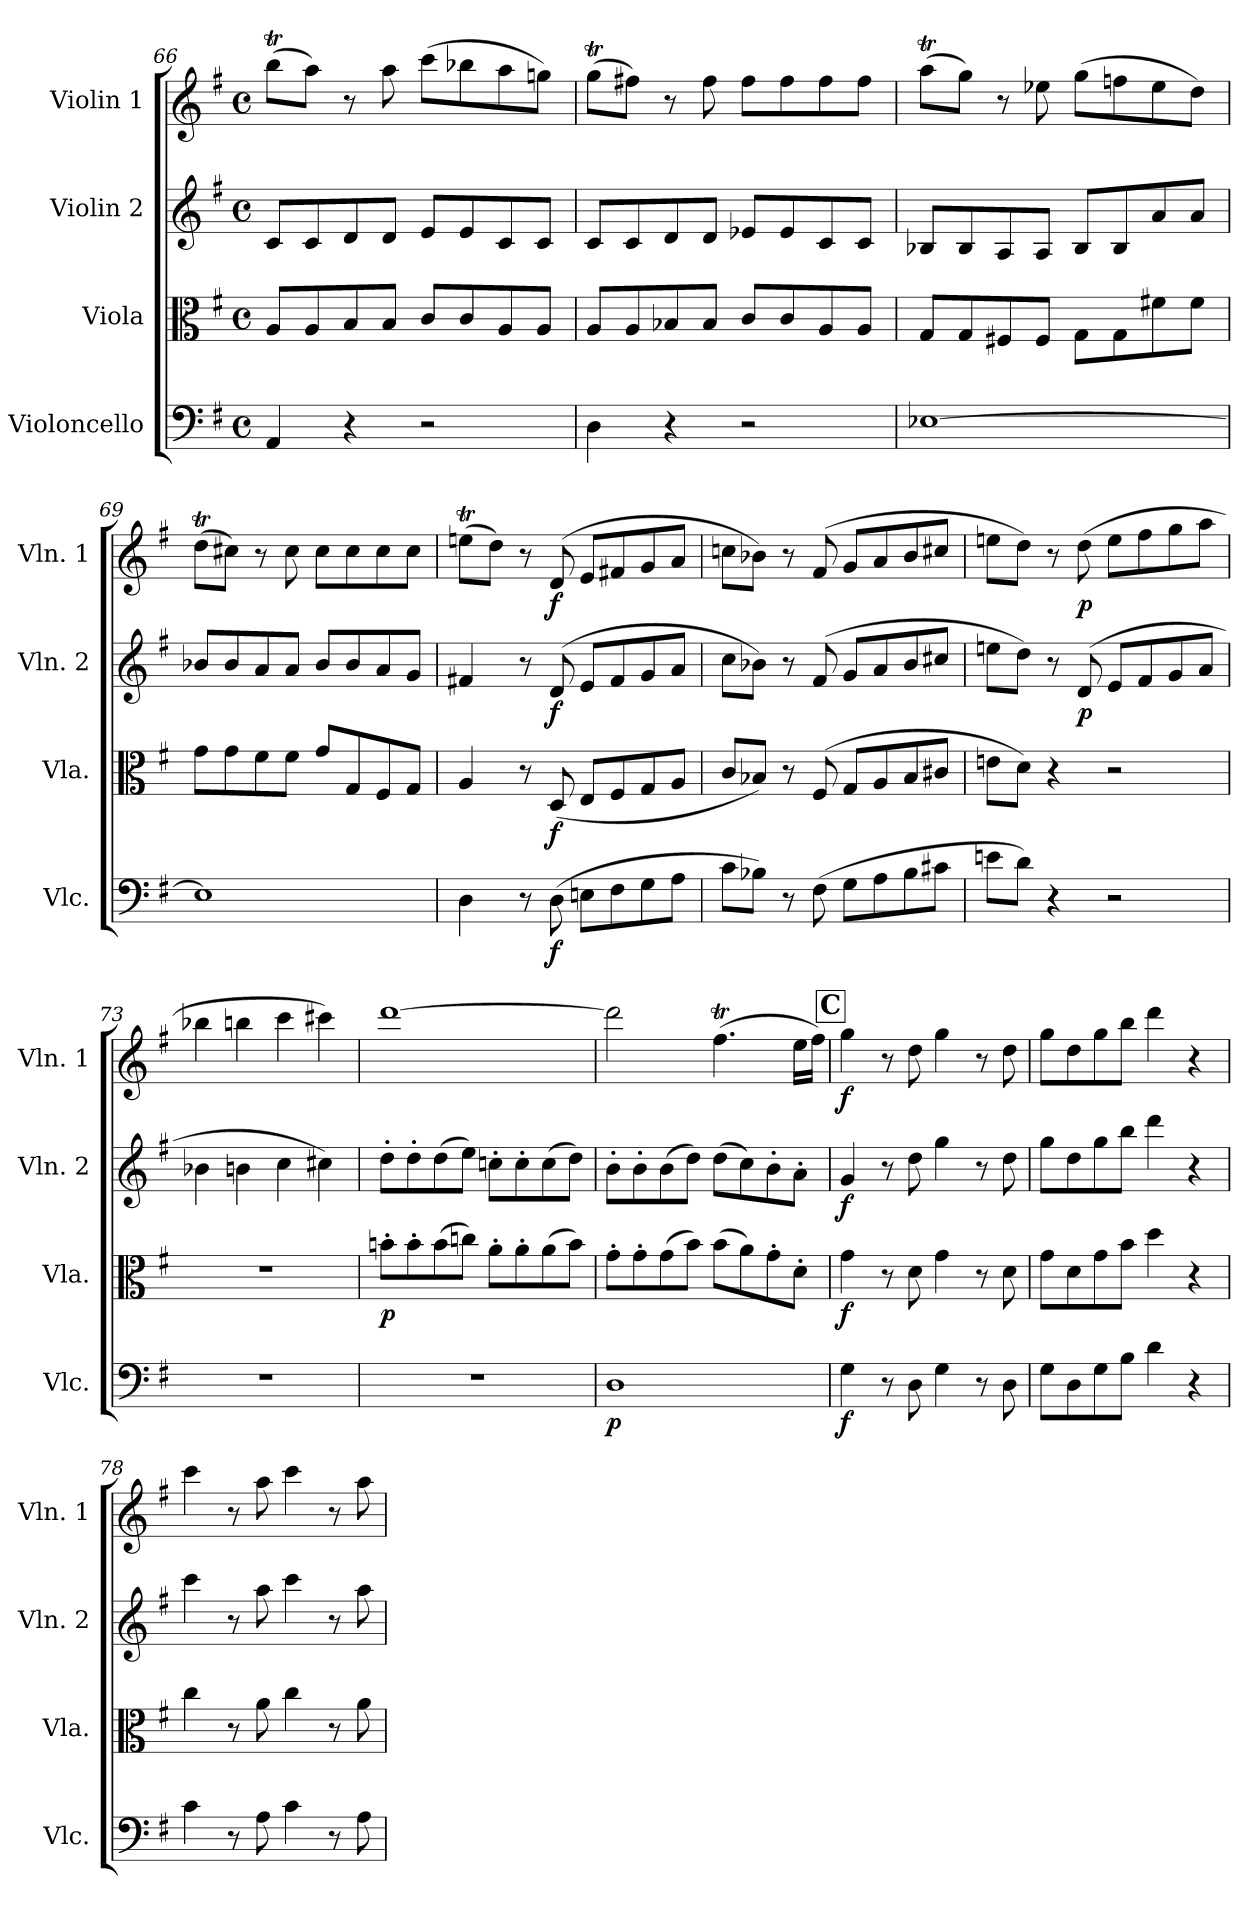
**kern	**dynam	**kern	**dynam	**kern	**dynam	**kern	**dynam
*part4	*part4	*part3	*part3	*part2	*part2	*part1	*part1
*staff4	*staff4	*staff3	*staff3	*staff2	*staff2	*staff1	*staff1
*I"Violoncello	*	*I"Viola	*	*I"Violin 2	*	*I"Violin 1	*
*I'Vlc.	*	*I'Vla.	*	*I'Vln. 2	*	*I'Vln. 1	*
*clefF4	*	*clefC3	*	*clefG2	*	*clefG2	*
*k[f#]	*	*k[f#]	*	*k[f#]	*	*k[f#]	*
*G:	*	*G:	*	*G:	*	*G:	*
*M4/4	*	*M4/4	*	*M4/4	*	*M4/4	*
*met(c)	*	*met(c)	*	*met(c)	*	*met(c)	*
=66	=66	=66	=66	=66	=66	=66	=66
4AA/	.	8A/L	.	8c/L	.	(8bbt\L	.
.	.	8A/	.	8c/	.	8aa\J)	.
4r	.	8B/	.	8d/	.	8r	.
.	.	8B/J	.	8d/J	.	8aa\	.
2r	.	8c/L	.	8e/L	.	(8ccc\L	.
.	.	8c/	.	8e/	.	8bb-X\	.
.	.	8A/	.	8c/	.	8aa\	.
.	.	8A/J	.	8c/J	.	8ggn\J)	.
=67	=67	=67	=67	=67	=67	=67	=67
4D\	.	8A/L	.	8c/L	.	(8ggT\L	.
.	.	8A/	.	8c/	.	8ff#X\J)	.
4r	.	8B-X/	.	8d/	.	8r	.
.	.	8B-/J	.	8d/J	.	8ff#\	.
2r	.	8c/L	.	8e-X/L	.	8ff#\L	.
.	.	8c/	.	8e-/	.	8ff#\	.
.	.	8A/	.	8c/	.	8ff#\	.
.	.	8A/J	.	8c/J	.	8ff#\J	.
=68	=68	=68	=68	=68	=68	=68	=68
[1E-X	.	8G/L	.	8B-X/L	.	(8aaT\L	.
.	.	8G/	.	8B-/	.	8gg\J)	.
.	.	8F#X/	.	8A/	.	8r	.
.	.	8F#/J	.	8A/J	.	8ee-X\	.
.	.	8G\L	.	8B-/L	.	(8gg\L	.
.	.	8G\	.	8B-/	.	8ffn\	.
.	.	8f#X\	.	8a/	.	8ee-\	.
.	.	8f#\J	.	8a/J	.	8dd\J)	.
!!LO:LB:g=z
=69	=69	=69	=69	=69	=69	=69	=69
1E-]	.	8g\L	.	8b-X/L	.	(8ddT\L	.
.	.	8g\	.	8b-/	.	8cc#X\J)	.
.	.	8f#\	.	8a/	.	8r	.
.	.	8f#\J	.	8a/J	.	8cc#\	.
.	.	8g/L	.	8b-/L	.	8cc#\L	.
.	.	8G/	.	8b-/	.	8cc#\	.
.	.	8F#/	.	8a/	.	8cc#\	.
.	.	8G/J	.	8g/J	.	8cc#\J	.
=70	=70	=70	=70	=70	=70	=70	=70
4D\	.	4A/	.	4f#X/	.	(8eenT\L	.
.	.	.	.	.	.	8dd\J)	.
8r	.	8r	.	8r	.	8r	.
!	!LO:DY:b	!	!LO:DY:b	!	!LO:DY:b	!	!LO:DY:b
(8D\	f	(8D/	f	(8d/	f	(8d/	f
8En\L	.	8E/L	.	8e/L	.	8e/L	.
8F#\	.	8F#/	.	8f#/	.	8f#X/	.
8G\	.	8G/	.	8g/	.	8g/	.
8A\J	.	8A/J	.	8a/J	.	8a/J	.
=71	=71	=71	=71	=71	=71	=71	=71
8c\L	.	8c/L	.	8cc\L	.	8ccn\L	.
8B-X\J)	.	8B-X/J)	.	8b-X\J)	.	8b-X\J)	.
8r	.	8r	.	8r	.	8r	.
(8F#\	.	(8F#/	.	(8f#/	.	(8f#/	.
8G\L	.	8G/L	.	8g/L	.	8g/L	.
8A\	.	8A/	.	8a/	.	8a/	.
8B-\	.	8B-/	.	8b-/	.	8b-/	.
8c#X\J	.	8c#X/J	.	8cc#X/J	.	8cc#X/J	.
=72	=72	=72	=72	=72	=72	=72	=72
8en\L	.	8en\L	.	8een\L	.	8een\L	.
8d\J)	.	8d\J)	.	8dd\J)	.	8dd\J)	.
4r	.	4r	.	8r	.	8r	.
!	!	!	!	!	!LO:DY:b	!	!LO:DY:b
.	.	.	.	(8d/	p	(8dd\	p
2r	.	2r	.	8e/L	.	8ee\L	.
.	.	.	.	8f#/	.	8ff#\	.
.	.	.	.	8g/	.	8gg\	.
.	.	.	.	8a/J	.	8aa\J	.
!!LO:PB:g=z
=73	=73	=73	=73	=73	=73	=73	=73
1r	.	1r	.	4b-X\	.	4bb-X\	.
.	.	.	.	4bn\	.	4bbn\	.
.	.	.	.	4cc\	.	4ccc\	.
.	.	.	.	4cc#X\)	.	4ccc#X\)	.
=74	=74	=74	=74	=74	=74	=74	=74
!	!	!	!LO:DY:b	!	!	!	!
1r	.	8bn'\L	p	8dd'\L	.	[1ddd	.
.	.	8b'\	.	8dd'\	.	.	.
.	.	(8b\	.	(8dd\	.	.	.
.	.	8ccn\J)	.	8ee\J)	.	.	.
.	.	8a'\L	.	8ccn'\L	.	.	.
.	.	8a'\	.	8cc'\	.	.	.
.	.	(8a\	.	(8cc\	.	.	.
.	.	8b\J)	.	8dd\J)	.	.	.
=75	=75	=75	=75	=75	=75	=75	=75
!	!LO:DY:b	!	!	!	!	!	!
1D	p	8g'\L	.	8b'\L	.	2ddd\]	.
.	.	8g'\	.	8b'\	.	.	.
.	.	(8g\	.	(8b\	.	.	.
.	.	8b\J)	.	8dd\J)	.	.	.
.	.	(8b\L	.	(8dd\L	.	(4.ff#t\	.
.	.	8a\)	.	8cc\)	.	.	.
.	.	8g'\	.	8b'\	.	.	.
.	.	8d'\J	.	8a'\J	.	16ee\LL	.
.	.	.	.	.	.	16ff#\JJ)	.
!!LO:REH:place=s1:a:t=C
=76	=76	=76	=76	=76	=76	=76	=76
!	!LO:DY:b	!	!LO:DY:b	!	!LO:DY:b	!	!LO:DY:b
4G\	f	4g\	f	4g/	f	4gg\	f
8r	.	8r	.	8r	.	8r	.
8D\	.	8d\	.	8dd\	.	8dd\	.
4G\	.	4g\	.	4gg\	.	4gg\	.
8r	.	8r	.	8r	.	8r	.
8D\	.	8d\	.	8dd\	.	8dd\	.
=77	=77	=77	=77	=77	=77	=77	=77
8G\L	.	8g\L	.	8gg\L	.	8gg\L	.
8D\	.	8d\	.	8dd\	.	8dd\	.
8G\	.	8g\	.	8gg\	.	8gg\	.
8B\J	.	8b\J	.	8bb\J	.	8bb\J	.
4d\	.	4dd\	.	4ddd\	.	4ddd\	.
4r	.	4r	.	4r	.	4r	.
!!LO:LB:g=z
=78	=78	=78	=78	=78	=78	=78	=78
4c\	.	4cc\	.	4ccc\	.	4ccc\	.
8r	.	8r	.	8r	.	8r	.
8A\	.	8a\	.	8aa\	.	8aa\	.
4c\	.	4cc\	.	4ccc\	.	4ccc\	.
8r	.	8r	.	8r	.	8r	.
8A\	.	8a\	.	8aa\	.	8aa\	.
=	=	=	=	=	=	=	=
*-	*-	*-	*-	*-	*-	*-	*-
